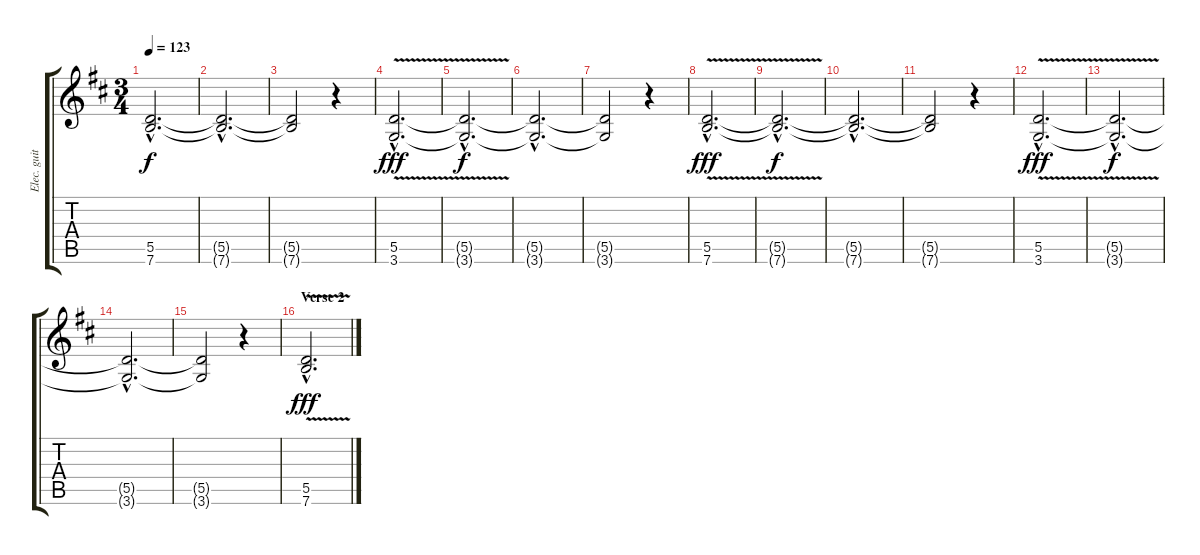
\track ("Elec. guitar" "Elec. guit") {instrument distortionguitar}
\staff {score tabs}
\tuning (E4 B3 G3 D3 A2 E2) {hide}
\ts (3 4)
\tempo 123
\clef g2
\ks d
(5.5{hac t} 7.6{hac t}).2{d dy f} |
(5.5{hac t} 7.6{hac t}).2{d} |
(5.5{t} 7.6{t}).2 r.4{volume 9} |
\section ("" "")
(5.5{v hac} 3.6{hac}).2{d dy fff volume 4} |
(5.5{hac t} 3.6{hac t}).2{d dy f} |
(5.5{hac t} 3.6{hac t}).2{d} |
(5.5{t} 3.6{t}).2 r.4{volume 9} |
\section ("" "")
(5.5{v hac} 7.6{hac}).2{d dy fff volume 4} |
(5.5{hac t} 7.6{hac t}).2{d dy f} |
(5.5{hac t} 7.6{hac t}).2{d} |
(5.5{t} 7.6{t}).2 r.4{volume 9} |
\section ("" "")
(5.5{v hac} 3.6{hac}).2{d dy fff volume 4} |
(5.5{hac t} 3.6{hac t}).2{d dy f} |
(5.5{hac t} 3.6{hac t}).2{d} |
(5.5{t} 3.6{t}).2 r.4{volume 9} |
\section ("" "Verse 2")
(5.5{v hac} 7.6{hac}).2{d dy fff volume 4}
